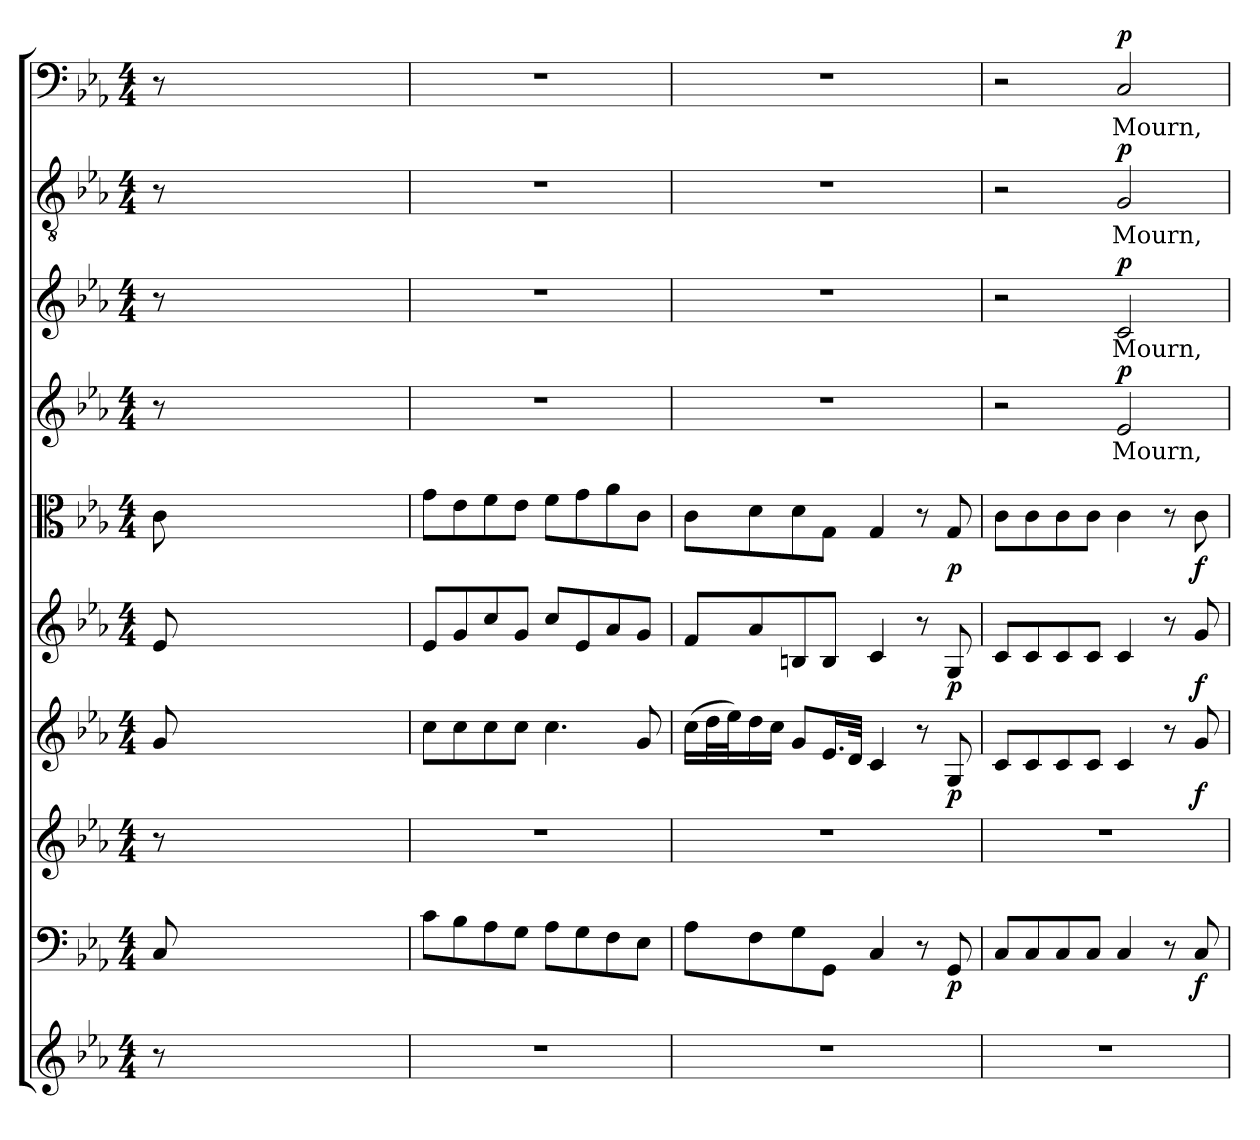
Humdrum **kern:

**kern	**kern	**dynam	**kern	**kern	**dynam	**kern	**dynam	**kern	**dynam	**kern	**text	**dynam	**kern	**text	**dynam	**kern	**text	**dynam	**kern	**text	**dynam
*part10	*part9	*part9	*part8	*part7	*part7	*part6	*part6	*part5	*part5	*part4	*part4	*part4	*part3	*part3	*part3	*part2	*part2	*part2	*part1	*part1	*part1
*staff10	*staff9	*staff9	*staff8	*staff7	*staff7	*staff6	*staff6	*staff5	*staff5	*staff4	*staff4	*staff4	*staff3	*staff3	*staff3	*staff2	*staff2	*staff2	*staff1	*staff1	*staff1
*clefG2	*clefF4	*	*clefG2	*clefG2	*	*clefG2	*	*clefC3	*	*clefG2	*	*	*clefG2	*	*	*clefGv2	*	*	*clefF4	*	*
*k[b-e-a-]	*k[b-e-a-]	*	*k[b-e-a-]	*k[b-e-a-]	*	*k[b-e-a-]	*	*k[b-e-a-]	*	*k[b-e-a-]	*	*	*k[b-e-a-]	*	*	*k[b-e-a-]	*	*	*k[b-e-a-]	*	*
*c:	*c:	*	*c:	*c:	*	*c:	*	*c:	*	*c:	*	*	*c:	*	*	*c:	*	*	*c:	*	*
*M4/4	*M4/4	*	*M4/4	*M4/4	*	*M4/4	*	*M4/4	*	*M4/4	*	*	*M4/4	*	*	*M4/4	*	*	*M4/4	*	*
=	=	=	=	=	=	=	=	=	=	=	=	=	=	=	=	=	=	=	=	=	=
8r	8C/	.	8r	8g/	.	8e-/	.	8c\	.	8r	.	.	8r	.	.	8r	.	.	8r	.	.
2ryy	2ryy	.	2ryy	2ryy	.	2ryy	.	2ryy	.	2ryy	.	.	2ryy	.	.	2ryy	.	.	2ryy	.	.
32ryy	32ryy	.	32ryy	32ryy	.	32ryy	.	32ryy	.	32ryy	.	.	32ryy	.	.	32ryy	.	.	32ryy	.	.
32ryy	32ryy	.	32ryy	32ryy	.	32ryy	.	32ryy	.	32ryy	.	.	32ryy	.	.	32ryy	.	.	32ryy	.	.
32ryy	32ryy	.	32ryy	32ryy	.	32ryy	.	32ryy	.	32ryy	.	.	32ryy	.	.	32ryy	.	.	32ryy	.	.
32ryy	32ryy	.	32ryy	32ryy	.	32ryy	.	32ryy	.	32ryy	.	.	32ryy	.	.	32ryy	.	.	32ryy	.	.
32ryy	32ryy	.	32ryy	32ryy	.	32ryy	.	32ryy	.	32ryy	.	.	32ryy	.	.	32ryy	.	.	32ryy	.	.
32ryy	32ryy	.	32ryy	32ryy	.	32ryy	.	32ryy	.	32ryy	.	.	32ryy	.	.	32ryy	.	.	32ryy	.	.
32ryy	32ryy	.	32ryy	32ryy	.	32ryy	.	32ryy	.	32ryy	.	.	32ryy	.	.	32ryy	.	.	32ryy	.	.
32ryy	32ryy	.	32ryy	32ryy	.	32ryy	.	32ryy	.	32ryy	.	.	32ryy	.	.	32ryy	.	.	32ryy	.	.
32ryy	32ryy	.	32ryy	32ryy	.	32ryy	.	32ryy	.	32ryy	.	.	32ryy	.	.	32ryy	.	.	32ryy	.	.
32ryy	32ryy	.	32ryy	32ryy	.	32ryy	.	32ryy	.	32ryy	.	.	32ryy	.	.	32ryy	.	.	32ryy	.	.
32ryy	32ryy	.	32ryy	32ryy	.	32ryy	.	32ryy	.	32ryy	.	.	32ryy	.	.	32ryy	.	.	32ryy	.	.
32ryy	32ryy	.	32ryy	32ryy	.	32ryy	.	32ryy	.	32ryy	.	.	32ryy	.	.	32ryy	.	.	32ryy	.	.
=1	=1	=1	=1	=1	=1	=1	=1	=1	=1	=1	=1	=1	=1	=1	=1	=1	=1	=1	=1	=1	=1
1r	8c\L	.	1r	8cc\L	.	8e-/L	.	8g\L	.	1r	.	.	1r	.	.	1r	.	.	1r	.	.
.	8B-\	.	.	8cc\	.	8g/	.	8e-\	.	.	.	.	.	.	.	.	.	.	.	.	.
.	8A-\	.	.	8cc\	.	8cc/	.	8f\	.	.	.	.	.	.	.	.	.	.	.	.	.
.	8G\J	.	.	8cc\J	.	8g/J	.	8e-\J	.	.	.	.	.	.	.	.	.	.	.	.	.
.	8A-\L	.	.	4.cc\	.	8cc/L	.	8f\L	.	.	.	.	.	.	.	.	.	.	.	.	.
.	8G\	.	.	.	.	8e-/	.	8g\	.	.	.	.	.	.	.	.	.	.	.	.	.
.	8F\	.	.	.	.	8a-/	.	8a-\	.	.	.	.	.	.	.	.	.	.	.	.	.
.	8E-\J	.	.	8g/	.	8g/J	.	8c\J	.	.	.	.	.	.	.	.	.	.	.	.	.
=2	=2	=2	=2	=2	=2	=2	=2	=2	=2	=2	=2	=2	=2	=2	=2	=2	=2	=2	=2	=2	=2
1r	8A-\L	.	1r	(16cc\LL	.	8f/L	.	8c\L	.	1r	.	.	1r	.	.	1r	.	.	1r	.	.
.	.	.	.	32dd\L	.	.	.	.	.	.	.	.	.	.	.	.	.	.	.	.	.
.	.	.	.	32ee-\J)	.	.	.	.	.	.	.	.	.	.	.	.	.	.	.	.	.
.	8F\	.	.	16dd\	.	8a-/	.	8d\	.	.	.	.	.	.	.	.	.	.	.	.	.
.	.	.	.	16cc\JJ	.	.	.	.	.	.	.	.	.	.	.	.	.	.	.	.	.
.	8G\	.	.	8g/L	.	8Bn/	.	8d\	.	.	.	.	.	.	.	.	.	.	.	.	.
.	8GG\J	.	.	16.e-/L	.	8B/J	.	8G\J	.	.	.	.	.	.	.	.	.	.	.	.	.
.	.	.	.	32d/JJk	.	.	.	.	.	.	.	.	.	.	.	.	.	.	.	.	.
.	4C/	.	.	4c/	.	4c/	.	4G/	.	.	.	.	.	.	.	.	.	.	.	.	.
.	8r	.	.	8r	.	8r	.	8r	.	.	.	.	.	.	.	.	.	.	.	.	.
.	8GG/	p	.	8G/	p	8G/	p	8G/	p	.	.	.	.	.	.	.	.	.	.	.	.
=3	=3	=3	=3	=3	=3	=3	=3	=3	=3	=3	=3	=3	=3	=3	=3	=3	=3	=3	=3	=3	=3
1r	8C/L	.	1r	8c/L	.	8c/L	.	8c\L	.	2r	.	.	2r	.	.	2r	.	.	2r	.	.
.	8C/	.	.	8c/	.	8c/	.	8c\	.	.	.	.	.	.	.	.	.	.	.	.	.
.	8C/	.	.	8c/	.	8c/	.	8c\	.	.	.	.	.	.	.	.	.	.	.	.	.
.	8C/J	.	.	8c/J	.	8c/J	.	8c\J	.	.	.	.	.	.	.	.	.	.	.	.	.
!	!	!	!	!	!	!	!	!	!	!	!	!LO:DY:a	!	!	!LO:DY:a	!	!	!LO:DY:a	!	!	!LO:DY:a
.	4C/	.	.	4c/	.	4c/	.	4c\	.	2e-/	Mourn,	p	2c/	Mourn,	p	2G/	Mourn,	p	2C/	Mourn,	p
.	8r	.	.	8r	.	8r	.	8r	.	.	.	.	.	.	.	.	.	.	.	.	.
.	8C/	f	.	8g/	f	8g/	f	8c\	f	.	.	.	.	.	.	.	.	.	.	.	.
=	=	=	=	=	=	=	=	=	=	=	=	=	=	=	=	=	=	=	=	=	=
*-	*-	*-	*-	*-	*-	*-	*-	*-	*-	*-	*-	*-	*-	*-	*-	*-	*-	*-	*-	*-	*-
